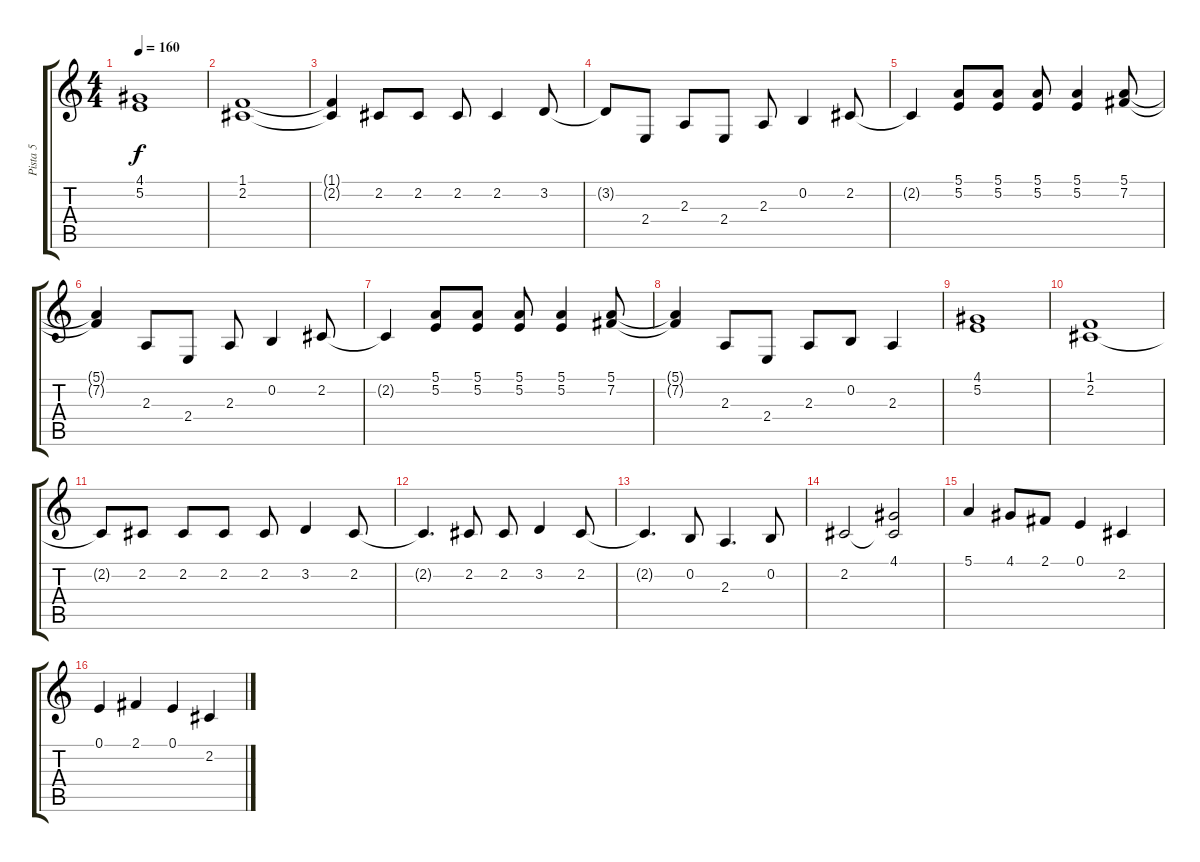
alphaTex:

\track ("Pista 5" "Pista 5") {instrument electricgrandpiano}
\staff {score tabs}
\tuning (E4 B3 G3 D3 A2 E2) {hide}
\ts (4 4)
\tempo 160
\clef g2
\ks c
(4.1 5.2).1{dy f} |
(1.1 2.2).1 |
(1.1{t} 2.2{t}).4 2.2.8 2.2.8 2.2.8 2.2.4 3.2.8 |
3.2{t}.8 2.4.8 2.3.8 2.4.8 2.3.8 0.2.4 2.2.8 |
2.2{t}.4 (5.1 5.2).8 (5.1 5.2).8 (5.1 5.2).8 (5.1 5.2).4 (5.1 7.2).8 |
(5.1{t} 7.2{t}).4 2.3.8 2.4.8 2.3.8 0.2.4 2.2.8 |
2.2{t}.4 (5.1 5.2).8 (5.1 5.2).8 (5.1 5.2).8 (5.1 5.2).4 (5.1 7.2).8 |
(5.1{t} 7.2{t}).4 2.3.8 2.4.8 2.3.8 0.2.8 2.3.4 |
(4.1 5.2).1 |
(1.1 2.2).1 |
2.2{t}.8 2.2.8 2.2.8 2.2.8 2.2.8 3.2.4 2.2.8 |
2.2{t}.4{d} 2.2.8 2.2.8 3.2.4 2.2.8 |
2.2{t}.4{d} 0.2.8 2.3.4{d} 0.2.8 |
2.2.2 (4.1 2.2{t}).2 |
5.1.4 4.1.8 2.1.8 0.1.4 2.2.4 |
0.1.4 2.1.4 0.1.4 2.2.4
